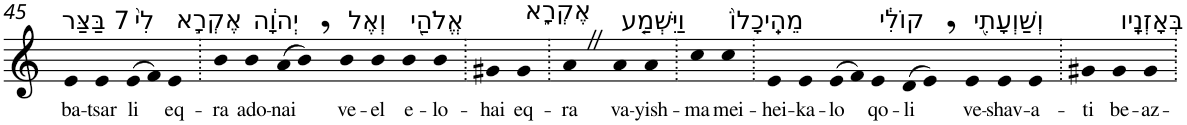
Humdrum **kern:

**kern	**text
*part1	*part1
*staff1	*staff1
*I"Piano	*
*I'Pno	*
!!LO:PB:g=z
*clefG2	*
*k[]	*
=45	=45
!LO:TX:a:t=7 בַּצַּר	!
!	!LO:LY:b
4e	ba-
!	!LO:LY:b
4e	-tsar
!LO:TX:a:t=לִי֙	!
!	!LO:LY:b
(>8e	li
8f)	.
!LO:TX:a:t=אֶקְרָ֣א	!
!	!LO:LY:b
4e	eq-
=46.	=46.
!	!LO:LY:b
4b	-ra
!LO:TX:a:t=יְהוָ֔ה	!
!	!LO:LY:b
4b	ado-
!	!LO:LY:b
(>8a	-nai
8b,)	.
!LO:TX:a:t=וְאֶל	!
!	!LO:LY:b
4b	ve-
!	!LO:LY:b
4b	-el
!LO:TX:a:t=אֱלֹהַ֖י	!
!	!LO:LY:b
4b	e-
!	!LO:LY:b
4b	-lo-
=47.	=47.
!	!LO:LY:b
4g#X	-hai
!LO:TX:a:t=אֶקְרָ֑א	!
!	!LO:LY:b
4g#	eq-
=48.	=48.
!	!LO:LY:b
4aZ	-ra
!LO:TX:a:t=וַיִּשְׁמַ֤ע	!
!	!LO:LY:b
4a	va-
!	!LO:LY:b
4a	-yish-
=49.	=49.
!	!LO:LY:b
4cc	-ma
!LO:TX:a:t=מֵהֵֽיכָלוֹ֙	!
!	!LO:LY:b
4cc	mei-
=50.	=50.
!	!LO:LY:b
4e	-hei-
!	!LO:LY:b
4e	-ka-
!	!LO:LY:b
(>8e	-lo
8f)	.
!LO:TX:a:t=קוֹלִ֔י	!
!	!LO:LY:b
4e	qo-
!	!LO:LY:b
(>8d	-li
8e,)	.
!LO:TX:a:t=וְשַׁוְעָתִ֖י	!
!	!LO:LY:b
4e	ve-
!	!LO:LY:b
4e	-shav-
!	!LO:LY:b
4e	-a-
=51.	=51.
!	!LO:LY:b
4g#X	-ti
!LO:TX:a:t=בְּאָזְנָֽיו	!
!	!LO:LY:b
4g#	be-
!	!LO:LY:b
4g#	-az-
=.	=.
*-	*-
